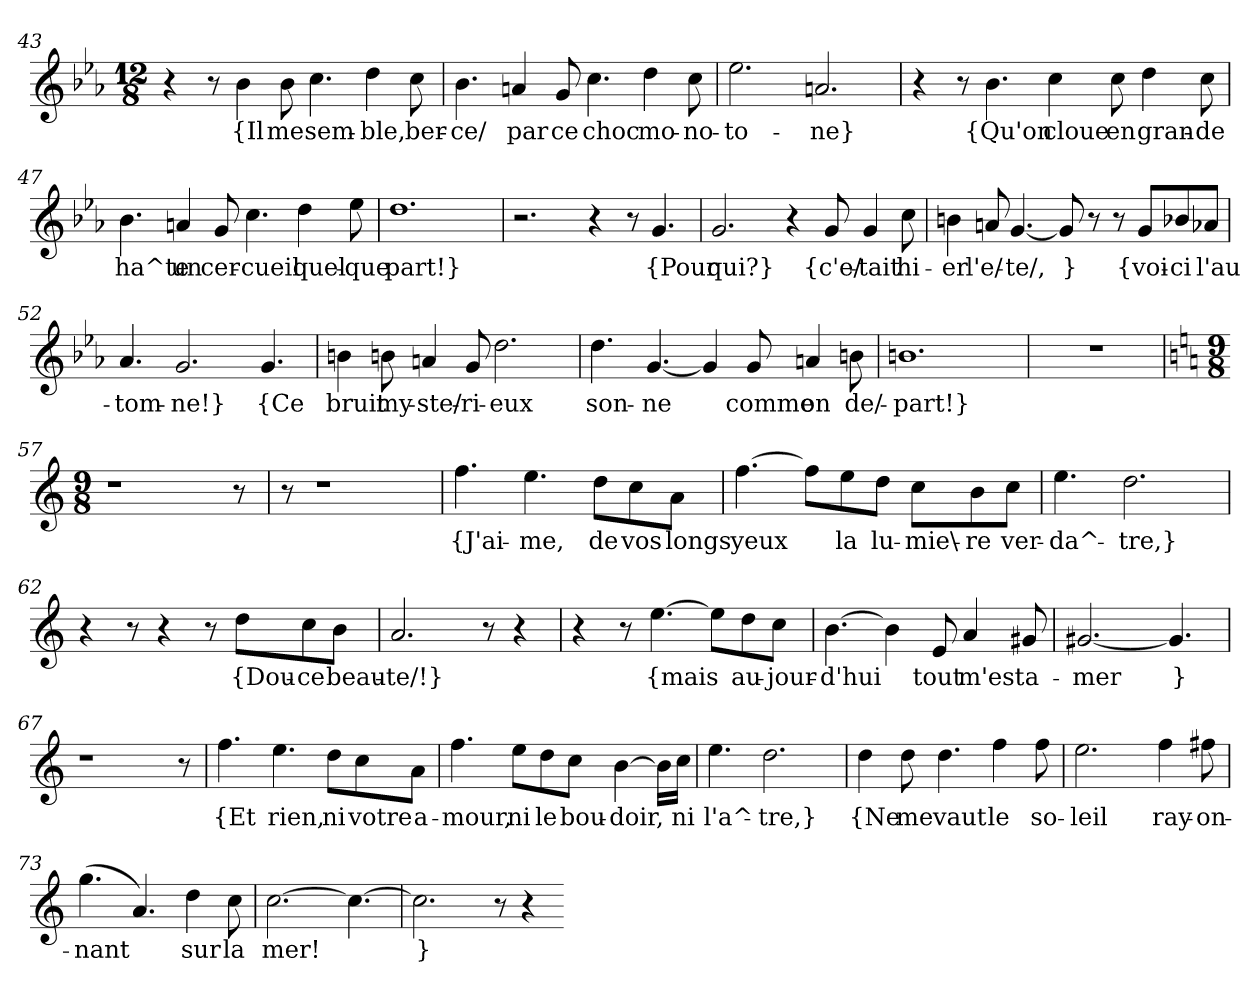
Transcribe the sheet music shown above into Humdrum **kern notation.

**kern	**text
*part1	*part1
*staff1	*staff1
*clefG2	*
*k[b-e-a-]	*
*M12/8	*
=43	=43
4r	.
8r	.
4b-	{Il
8b-	me
4.cc	sem-
4dd	-ble,
8cc	ber-
=44	=44
4.b-	-ce/
4an	par
8g	ce
4.cc	choc
4dd	mo-
8cc	-no-
=45	=45
2.ee-	-to-
2.an	-ne}
=46	=46
4r	.
8r	.
4.b-	{Qu'on
4cc	cloue
8cc	en
4dd	gran-
8cc	-de
=47	=47
4.b-	ha^te
4an	un
8g	cer-
4.cc	-cueil
4dd	quel-
8ee-	-que
=48	=48
1.dd	part!}
=49	=49
2.r	.
4r	.
8r	.
4.g	{Pour
=50	=50
2.g	qui?}
4r	.
8g	{c'e/-
4g	-tait
8cc	hi-
=51	=51
4bn	-er
8an	l'e/-
[4.g	-te/,
8g]	}
8r	.
8r	.
8g/L	{voi-
8b-X/	-ci
8a-X/J	l'au-
=52	=52
4.a-	-tom-
2.g	-ne!}
4.g	{Ce
=53	=53
4bn	bruit
8bn	my-
4an	-ste/-
8g	-ri-
2.dd	-eux
=54	=54
4.dd	son-
[4.g	-ne
4g]	.
8g	comme
4an	on
8bn	de/-
=55	=55
1.bn	-part!}
=56	=56
1.r	.
=57	=57
*k[]	*
*M9/8	*
*MM75	*
1r	.
8r	.
=58	=58
8r	.
1r	.
=59	=59
4.ff	{J'ai-
4.ee	-me,
8dd\L	de
8cc\	vos
8a\J	longs
=60	=60
[4.ff	yeux
8ff\L]	.
8ee\	la
8dd\J	lu-
8cc\L	-mie\-
8b\	-re
8cc\J	ver-
=61	=61
4.ee	-da^-
2.dd	-tre,}
=62	=62
4r	.
8r	.
4r	.
8r	.
8dd\L	{Dou-
8cc\	-ce
8b\J	beau-
=63	=63
2.a	-te/!}
8r	.
4r	.
=64	=64
4r	.
8r	.
[4.ee	{mais
8ee\L]	.
8dd\	au-
8cc\J	-jour-
=65	=65
[4.b	-d'hui
4b]	.
8e	tout
4a	m'est
8g#X	a-
=66	=66
[2.g#X	-mer
4.g#]	}
=67	=67
1r	.
8r	.
=68	=68
4.ff	{Et
4.ee	rien,
8dd\L	ni
8cc\	votre
8a\J	a-
=69	=69
4.ff	-mour,
8ee\L	ni
8dd\	le
8cc\J	bou-
[4b	-doir,
16b\LL]	.
16cc\JJ	ni
=70	=70
4.ee	l'a^-
2.dd	-tre,}
=71	=71
4dd	{Ne
8dd	me
4.dd	vaut
4ff	le
8ff	so-
=72	=72
2.ee	-leil
4ff	ray-
8ff#X	-on-
=73	=73
(4.gg	-nant
4.a)	.
4dd	sur
8cc	la
=74	=74
[2.cc	mer!
4.cc_	.
=75	=75
2.cc]	}
8r	.
4r	.
=-	=-
*-	*-
